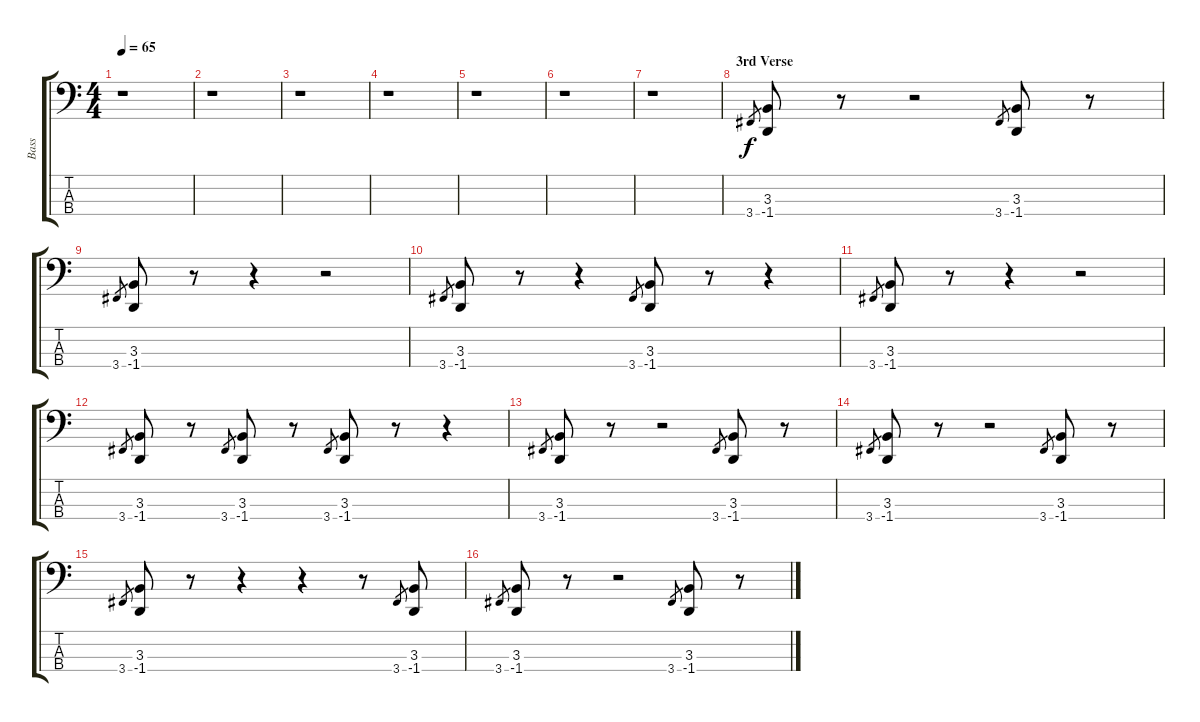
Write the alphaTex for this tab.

\track ("Bass" "Bass") {instrument fretlessbass}
\staff {score tabs}
\tuning (Gb2 Db2 Ab1 Eb1) {hide}
\ts (4 4)
\tempo 65
\clef f4
\ks c
r.1{dy f} |
r.1 |
r.1 |
r.1 |
r.1 |
r.1 |
r.1 |
\section ("" "3rd Verse")
3.4.8{gr} (3.3 -1.4).8 r.8 r.2 3.4.8{gr} (3.3 -1.4).8 r.8 |
3.4.8{gr} (3.3 -1.4).8 r.8 r.4 r.2 |
3.4.8{gr} (3.3 -1.4).8 r.8 r.4 3.4.8{gr} (3.3 -1.4).8 r.8 r.4 |
3.4.8{gr} (3.3 -1.4).8 r.8 r.4 r.2 |
3.4.8{gr} (3.3 -1.4).8 r.8 3.4.8{gr} (3.3 -1.4).8 r.8 3.4.8{gr} (3.3 -1.4).8 r.8 r.4 |
3.4.8{gr} (3.3 -1.4).8 r.8 r.2 3.4.8{gr} (3.3 -1.4).8 r.8 |
3.4.8{gr} (3.3 -1.4).8 r.8 r.2 3.4.8{gr} (3.3 -1.4).8 r.8 |
3.4.8{gr} (3.3 -1.4).8 r.8 r.4 r.4 r.8 3.4.8{gr} (3.3 -1.4).8 |
3.4.8{gr} (3.3 -1.4).8 r.8 r.2 3.4.8{gr} (3.3 -1.4).8 r.8
